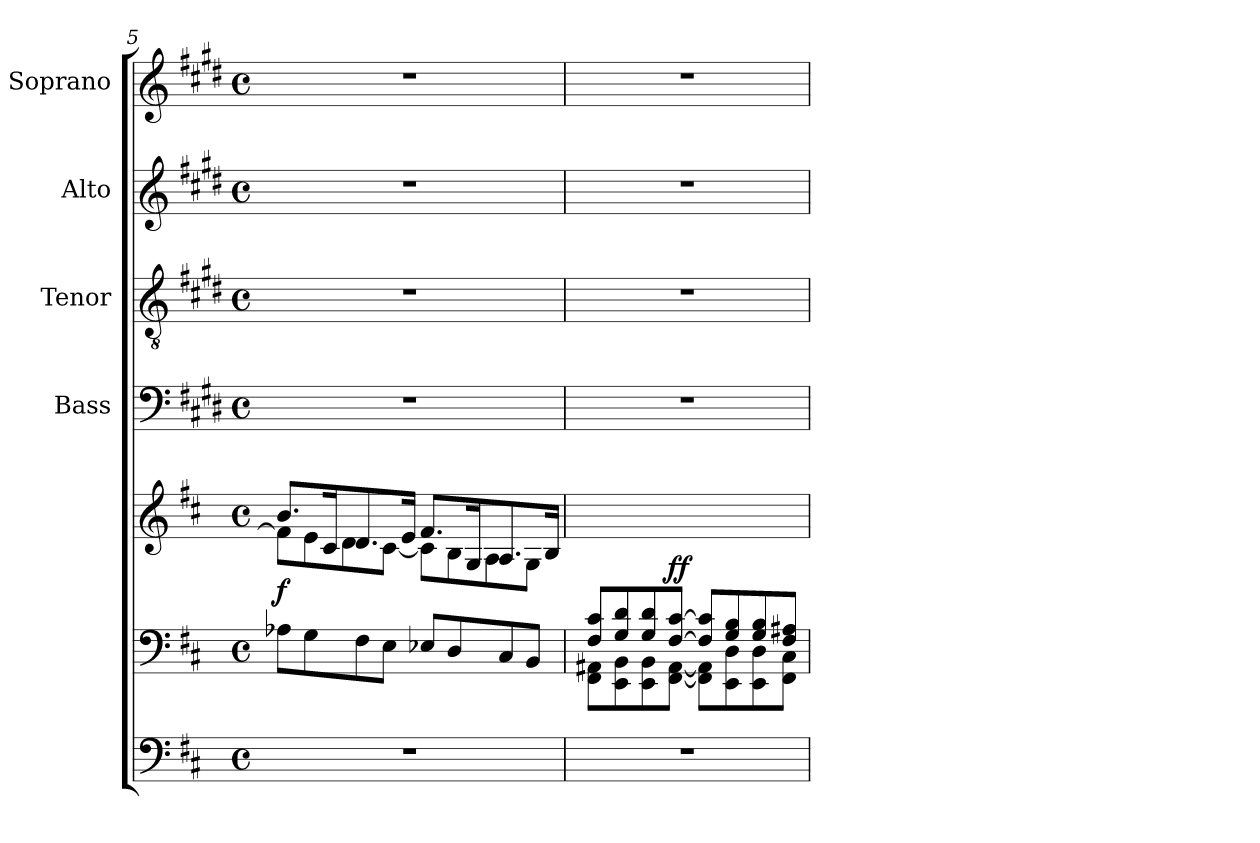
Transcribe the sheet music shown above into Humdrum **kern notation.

**kern	**kern	**kern	**dynam	**kern	**kern	**kern	**kern
*part6	*part5	*part5	*part5	*part4	*part3	*part2	*part1
*staff7	*staff6	*staff5	*staff5/6	*staff4	*staff3	*staff2	*staff1
*	*	*	*	*I"Bass	*I"Tenor	*I"Alto	*I"Soprano
*	*	*	*	*I'B	*I'T	*I'A	*I'S
*clefF4	*clefF4	*clefG2	*	*clefF4	*clefGv2	*clefG2	*clefG2
*	*	*	*	*ITrd1c2	*ITrd1c2	*ITrd1c2	*ITrd1c2
*k[f#c#]	*k[f#c#]	*k[f#c#]	*	*k[f#c#]	*k[f#c#]	*k[f#c#]	*k[f#c#]
*D:	*D:	*D:	*	*D:	*D:	*D:	*D:
*M4/4	*M4/4	*M4/4	*	*M4/4	*M4/4	*M4/4	*M4/4
*met(c)	*met(c)	*met(c)	*	*met(c)	*met(c)	*met(c)	*met(c)
=5	=5	=5	=5	=5	=5	=5	=5
*	*	*^	*	*	*	*	*
!	!	!	!	!LO:DY:a=2	!	!	!	!
1r	8A-X\L	8.b/L	8f#\L]	f	1r	1r	1r	1r
.	8G\	.	8e\	.	.	.	.	.
.	.	16c#/k	.	.	.	.	.	.
.	8F#\	8.d/	8d\	.	.	.	.	.
.	8E\J	.	[<8c#\J	.	.	.	.	.
.	.	16e/Jk	.	.	.	.	.	.
.	8E-X/L	8.f#/L	8c#\L]	.	.	.	.	.
.	8D/	.	8B\	.	.	.	.	.
.	.	16G/k	.	.	.	.	.	.
.	8C#/	8.A/	8A\	.	.	.	.	.
.	8BB/J	.	8G\J	.	.	.	.	.
.	.	16B/Jk	.	.	.	.	.	.
*	*	*v	*v	*	*	*	*	*
!!LO:LB:g=z
=6	=6	=6	=6	=6	=6	=6	=6
*	*^	*	*	*	*	*	*
1r	8F#/ 8c#/L	8FF#\ 8AA#X\L	1ryy	.	1r	1r	1r	1r
.	8G/ 8d/	8EE\ 8BB\	.	.	.	.	.	.
.	8G/ 8d/	8EE\ 8BB\	.	.	.	.	.	.
!	!	!	!	!LO:DY:a=2	!	!	!	!
.	[8F#/ [8c#/J	[8FF#\ [8AA#\J	.	ff	.	.	.	.
.	8F#/] 8c#/]L	8FF#\] 8AA#\]L	.	.	.	.	.	.
.	8G/ 8B/	8EE\ 8D\	.	.	.	.	.	.
.	8G/ 8B/	8EE\ 8D\	.	.	.	.	.	.
.	8F#/ 8A#X/J	8FF#\ 8C#\J	.	.	.	.	.	.
*	*v	*v	*	*	*	*	*	*
=	=	=	=	=	=	=	=
*-	*-	*-	*-	*-	*-	*-	*-
